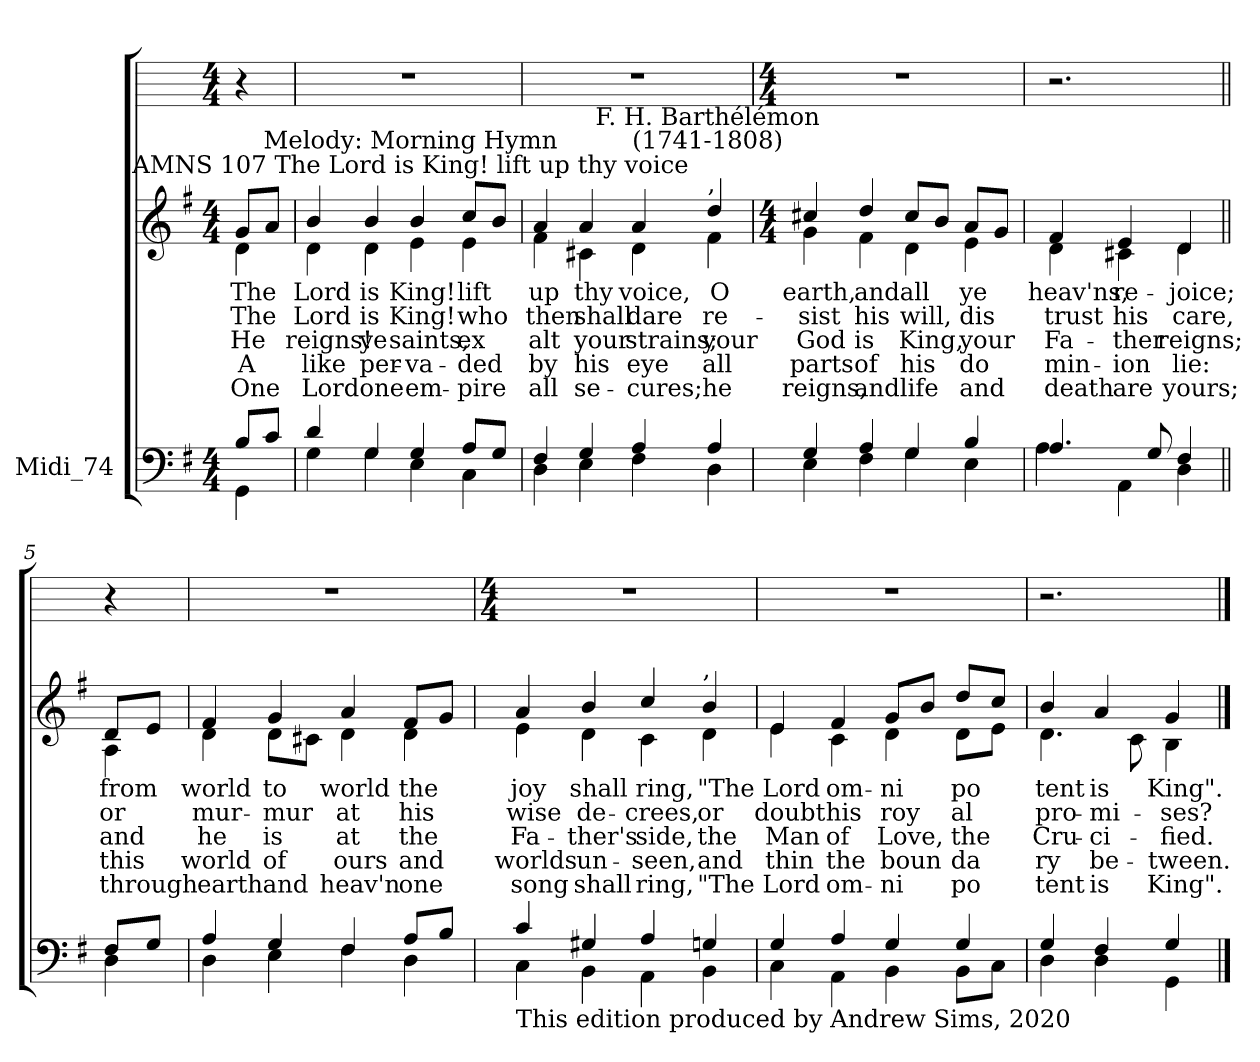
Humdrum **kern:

**kern	**kern	**text	**text	**text	**text	**text	**kern
*part3	*part2	*part2	*part2	*part2	*part2	*part2	*part1
*staff3	*staff2	*staff2	*staff2	*staff2	*staff2	*staff2	*staff1
*I"Midi_74	*	*	*	*	*	*	*
*clefF4	*clefG2	*	*	*	*	*	*
*k[f#]	*k[f#]	*	*	*	*	*	*
*G:	*G:	*	*	*	*	*	*
*M4/4	*M4/4	*	*	*	*	*	*M4/4
=	=	=	=	=	=	=	=
*^	*	*	*	*	*	*	*
!	!	!LO:TX:a:cj:t=J. Conder\n(1789-1855)	!	!	!	!	!	!
!	!	!	!LO:LY:b	!LO:LY:b	!LO:LY:b	!LO:LY:b	!LO:LY:b	!
*	*	*^	*	*	*	*	*	*
8B/L	4GG\	8g/L	4d\	The	The	He	A	One	4r
8c/J	.	8a/J	.	.	.	.	.	.	.
=1	=1	=1	=1	=1	=1	=1	=1	=1	=1
!	!	!	!	!LO:LY:b	!LO:LY:b	!LO:LY:b	!LO:LY:b	!LO:LY:b	!
4d/	4G\	4b/	4d\	Lord	Lord	reigns!	like	Lord	1r
!	!	!	!	!LO:LY:b	!LO:LY:b	!LO:LY:b	!LO:LY:b	!LO:LY:b	!
4G/	4G\	4b/	4d\	is	is	ye	per-	-one	.
!	!	!LO:TX:a:cj:t=AMNS 107 The Lord is King! lift up thy voice	!	!	!	!	!	!	!
!	!	!LO:TX:a:cj:t=Melody&colon; Morning Hymn	!	!	!	!	!	!	!
!	!	!	!	!LO:LY:b	!LO:LY:b	!LO:LY:b	!LO:LY:b	!LO:LY:b	!
4G/	4E\	4b/	4e\	King!	King!	saints,	va-	-em-	.
!	!	!	!	!LO:LY:b	!LO:LY:b	!LO:LY:b	!LO:LY:b	!LO:LY:b	!
8A/L	4C\	8cc/L	4e\	-lift	who	ex	ded	pire	.
8G/J	.	8b/J	.	.	.	.	.	.	.
=2	=2	=2	=2	=2	=2	=2	=2	=2	=2
!	!	!	!	!LO:LY:b	!LO:LY:b	!LO:LY:b	!LO:LY:b	!LO:LY:b	!
4F#/	4D\	4a/	4f#\	up	then	alt	by	all	1r
!	!	!	!	!LO:LY:b	!LO:LY:b	!LO:LY:b	!LO:LY:b	!LO:LY:b	!
4G/	4E\	4a/	4c#X\	thy	shall	your	his	se-	.
!	!	!	!	!LO:LY:b	!LO:LY:b	!LO:LY:b	!LO:LY:b	!LO:LY:b	!
4A/	4F#\	4a/	4d\	-voice,	dare	strains;	eye	cures;	.
!	!	!LO:TX:a:t=,	!	!	!	!	!	!	!
!	!	!LO:TX:a:cj:t=F. H. Barthélémon\n(1741-1808)	!	!	!	!	!	!	!
!	!	!	!	!LO:LY:b	!LO:LY:b	!LO:LY:b	!LO:LY:b	!LO:LY:b	!
4A/	4D\	4dd/	4f#\	O	re-	-your	all	he	.
!!LO:LB:g=z
=3	=3	=3	=3	=3	=3	=3	=3	=3	=3
*	*	*M4/4	*	*	*	*	*	*	*M4/4
!	!	!	!	!LO:LY:b	!LO:LY:b	!LO:LY:b	!LO:LY:b	!LO:LY:b	!
4G/	4E\	4cc#X/	4g\	earth,	sist	God	parts	reigns,	1r
!	!	!	!	!LO:LY:b	!LO:LY:b	!LO:LY:b	!LO:LY:b	!LO:LY:b	!
4A/	4F#\	4dd/	4f#\	and	his	is	of	and	.
!	!	!	!	!LO:LY:b	!LO:LY:b	!LO:LY:b	!LO:LY:b	!LO:LY:b	!
4G/	4G\	8cc#/L	4d\	all	will,	King,	his	life	.
.	.	8b/J	.	.	.	.	.	.	.
!	!	!	!	!LO:LY:b	!LO:LY:b	!LO:LY:b	!LO:LY:b	!LO:LY:b	!
4B/	4E\	8a/L	4e\	ye	dis	your	do	and	.
.	.	8g/J	.	.	.	.	.	.	.
=4	=4	=4	=4	=4	=4	=4	=4	=4	=4
!	!	!	!	!LO:LY:b	!LO:LY:b	!LO:LY:b	!LO:LY:b	!LO:LY:b	!
4.A/	4A\	4f#/	4d\	heav'ns,	trust	Fa-	-min-	-death	2.r
!	!	!	!	!LO:LY:b	!LO:LY:b	!LO:LY:b	!LO:LY:b	!LO:LY:b	!
.	4AA\	4e/	4c#X\	re-	-his	ther	ion	are	.
8G/	.	.	.	.	.	.	.	.	.
!	!	!	!	!LO:LY:b	!LO:LY:b	!LO:LY:b	!LO:LY:b	!LO:LY:b	!
4F#/	4D\	4d/	4d\	joice;	care,	reigns;	lie:	yours;	.
=5||	=5||	=5||	=5||	=5||	=5||	=5||	=5||	=5||	=5||
!	!	!	!	!LO:LY:b	!LO:LY:b	!LO:LY:b	!LO:LY:b	!LO:LY:b	!
8F#/L	4D\	8d/L	4A\	from	or	and	this	through	4r
8G/J	.	8e/J	.	.	.	.	.	.	.
=6	=6	=6	=6	=6	=6	=6	=6	=6	=6
!	!	!	!	!LO:LY:b	!LO:LY:b	!LO:LY:b	!LO:LY:b	!LO:LY:b	!
4A/	4D\	4f#/	4d\	world	mur-	-he	world	earth	1r
!	!	!	!	!LO:LY:b	!LO:LY:b	!LO:LY:b	!LO:LY:b	!LO:LY:b	!
4G/	4E\	4g/	8d\L	to	mur	is	of	and	.
.	.	.	8c#X\J	.	.	.	.	.	.
!	!	!	!	!LO:LY:b	!LO:LY:b	!LO:LY:b	!LO:LY:b	!LO:LY:b	!
4F#/	4F#\	4a/	4d\	world	at	at	ours	heav'n	.
!	!	!	!	!LO:LY:b	!LO:LY:b	!LO:LY:b	!LO:LY:b	!LO:LY:b	!
8A/L	4D\	8f#/L	4d\	the	his	the	and	one	.
8B/J	.	8g/J	.	.	.	.	.	.	.
!!LO:LB:g=z
=7	=7	=7	=7	=7	=7	=7	=7	=7	=7
*	*	*	*	*	*	*	*	*	*M4/4
!LO:TX:b:t=This edition produced by Andrew Sims, 2020	!	!	!	!	!	!	!	!	!
!	!	!	!	!LO:LY:b	!LO:LY:b	!LO:LY:b	!LO:LY:b	!LO:LY:b	!
4c/	4C\	4a/	4e\	joy	wise	Fa-	-worlds	song	1r
!	!	!	!	!LO:LY:b	!LO:LY:b	!LO:LY:b	!LO:LY:b	!LO:LY:b	!
4G#X/	4BB\	4b/	4d\	shall	de-	-ther's	un-	-shall	.
!	!	!	!	!LO:LY:b	!LO:LY:b	!LO:LY:b	!LO:LY:b	!LO:LY:b	!
4A/	4AA\	4cc/	4c\	ring,	crees,	side,	seen,	ring,	.
!	!	!LO:TX:a:t=,	!	!	!	!	!	!	!
!	!	!	!	!LO:LY:b	!LO:LY:b	!LO:LY:b	!LO:LY:b	!LO:LY:b	!
4Gn/	4BB\	4b/	4d\	"The	or	the	and	"The	.
=8	=8	=8	=8	=8	=8	=8	=8	=8	=8
!	!	!	!	!LO:LY:b	!LO:LY:b	!LO:LY:b	!LO:LY:b	!LO:LY:b	!
4G/	4C\	4e/	4e\	Lord	doubt	Man	thin	Lord	1r
!	!	!	!	!LO:LY:b	!LO:LY:b	!LO:LY:b	!LO:LY:b	!LO:LY:b	!
4A/	4AA\	4f#/	4c\	om-	-his	of	the	om-	.
!	!	!	!	!LO:LY:b	!LO:LY:b	!LO:LY:b	!LO:LY:b	!LO:LY:b	!
4G/	4BB\	8g/L	4d\	-ni	roy	Love,	boun	ni	.
.	.	8b/J	.	.	.	.	.	.	.
!	!	!	!	!LO:LY:b	!LO:LY:b	!LO:LY:b	!LO:LY:b	!LO:LY:b	!
4G/	8BB\L	8dd/L	8d\L	po	al	the	da	po	.
.	8C\J	8cc/J	8e\J	.	.	.	.	.	.
=9	=9	=9	=9	=9	=9	=9	=9	=9	=9
!	!	!	!	!LO:LY:b	!LO:LY:b	!LO:LY:b	!LO:LY:b	!LO:LY:b	!
4G/	4D\	4b/	4.d\	tent	pro-	-Cru-	-ry	tent	2.r
!	!	!	!	!LO:LY:b	!LO:LY:b	!LO:LY:b	!LO:LY:b	!LO:LY:b	!
4F#/	4D\	4a/	.	is	mi-	-ci-	-be-	-is	.
.	.	.	8c\	.	.	.	.	.	.
!	!	!	!	!LO:LY:b	!LO:LY:b	!LO:LY:b	!LO:LY:b	!LO:LY:b	!
4G/	4GG\	4g/	4B\	King".	ses?	fied.	tween.	King".	.
*v	*v	*	*	*	*	*	*	*	*
*	*v	*v	*	*	*	*	*	*
==	==	==	==	==	==	==	==
*-	*-	*-	*-	*-	*-	*-	*-
